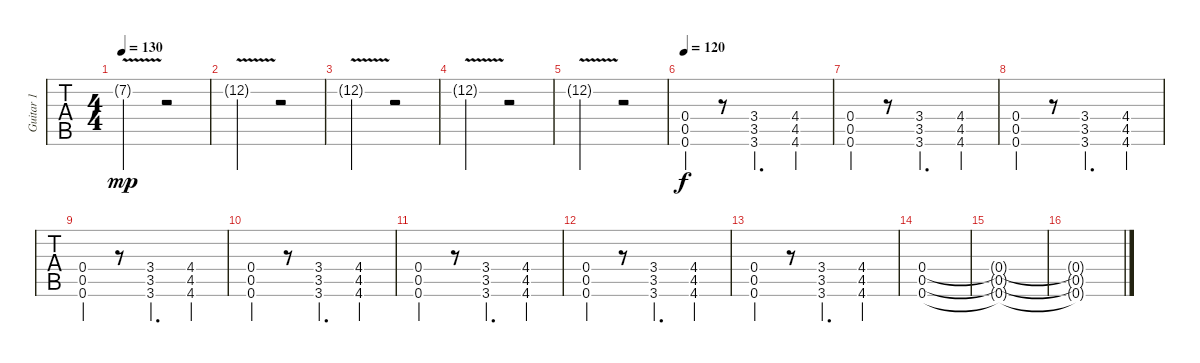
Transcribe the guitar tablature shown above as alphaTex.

\track ("Guitar 1" "Guitar 1") {instrument distortionguitar}
\staff {tabs}
\tuning (D4 A3 F3 C3 G2 C2) {hide}
\ts (4 4)
\tempo 130
\clef g2
\ks c
7.2{v g}.2{dy mp} r.2 |
12.2{v g}.2 r.2 |
12.2{v g}.2 r.2 |
12.2{v g}.2 r.2 |
12.2{v g}.2 r.2 |
\tempo 120
(0.4 0.5 0.6).4{dy f volume 13} r.8 (3.4 3.5 3.6).4{d} (4.4 4.5 4.6).4 |
(0.4 0.5 0.6).4 r.8 (3.4 3.5 3.6).4{d} (4.4 4.5 4.6).4 |
(0.4 0.5 0.6).4 r.8 (3.4 3.5 3.6).4{d} (4.4 4.5 4.6).4 |
(0.4 0.5 0.6).4 r.8 (3.4 3.5 3.6).4{d} (4.4 4.5 4.6).4 |
(0.4 0.5 0.6).4 r.8 (3.4 3.5 3.6).4{d} (4.4 4.5 4.6).4 |
(0.4 0.5 0.6).4 r.8 (3.4 3.5 3.6).4{d} (4.4 4.5 4.6).4 |
(0.4 0.5 0.6).4 r.8 (3.4 3.5 3.6).4{d} (4.4 4.5 4.6).4 |
(0.4 0.5 0.6).4 r.8 (3.4 3.5 3.6).4{d} (4.4 4.5 4.6).4 |
(0.4 0.5 0.6).1 |
(0.4{t} 0.5{t} 0.6{t}).1 |
(0.4{t} 0.5{t} 0.6{t}).1
